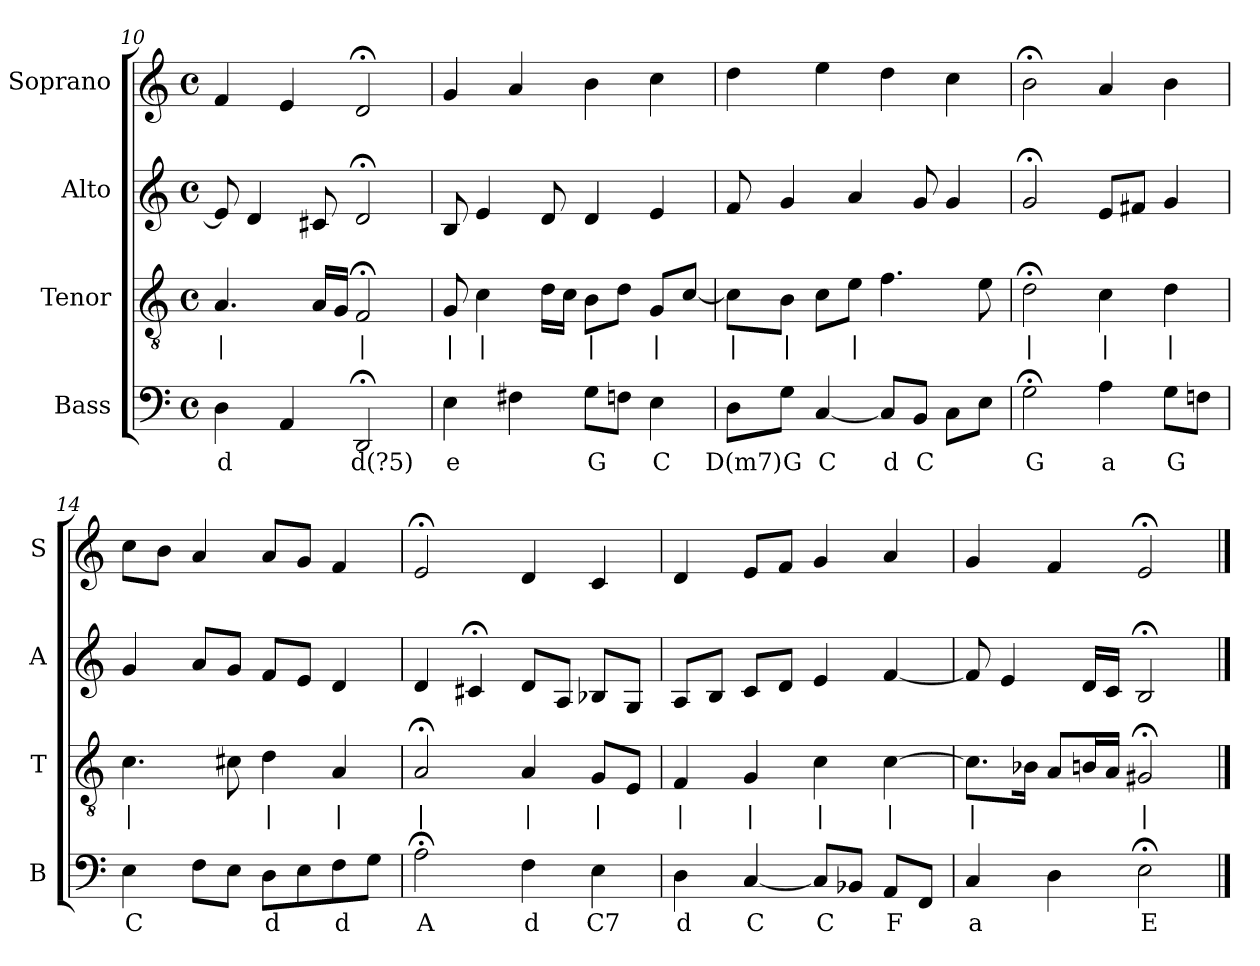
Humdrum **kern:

**kern	**text	**kern	**text	**kern	**kern
*part4	*part4	*part3	*part3	*part2	*part1
*staff4	*staff4	*staff3	*staff3	*staff2	*staff1
*I"Bass	*	*I"Tenor	*	*I"Alto	*I"Soprano
*I'B	*	*I'T	*	*I'A	*I'S
*clefF4	*	*clefGv2	*	*clefG2	*clefG2
*k[]	*	*k[]	*	*k[]	*k[]
*a:	*	*a:	*	*a:	*a:
*M4/4	*	*M4/4	*	*M4/4	*M4/4
*met(c)	*	*met(c)	*	*met(c)	*met(c)
=10	=10	=10	=10	=10	=10
4D	d	4.A	|	8e]	4f
.	.	.	.	4d	.
4AA	.	.	.	.	4e
.	.	16ALL	.	8c#X	.
.	.	16GJJ	.	.	.
2DD;<	d(?5)	2F;<	|	2d;<	2d;<
=11	=11	=11	=11	=11	=11
4E	e	8G	|	8B	4g
.	.	4c	|	4e	.
4F#X	.	.	.	.	4a
.	.	16dLL	.	8d	.
.	.	16cJJ	.	.	.
8GL	G	8BL	|	4d	4b
8FnJ	.	8dJ	.	.	.
4E	C	8GL	|	4e	4cc
.	.	[8cJ	.	.	.
=12	=12	=12	=12	=12	=12
8DL	D(m7)	8cL]	|	8f	4dd
8GJ	G	8BJ	|	4g	.
[4C	C	8cL	.	.	4ee
.	.	8eJ	|	4a	.
8CL]	d	4.f	.	.	4dd
8BBJ	C	.	.	8g	.
8CL	.	.	.	4g	4cc
8EJ	.	8e	.	.	.
=13	=13	=13	=13	=13	=13
2G;<	G	2d;<	|	2g;<	2b;<
4A	a	4c	|	8eL	4a
.	.	.	.	8f#XJ	.
8GL	G	4d	|	4g	4b
8FnJ	.	.	.	.	.
=14	=14	=14	=14	=14	=14
4E	C	4.c	|	4g	8ccL
.	.	.	.	.	8bJ
8FL	.	.	.	8aL	4a
8EJ	.	8c#X	.	8gJ	.
8DL	d	4d	|	8fL	8aL
8E	.	.	.	8eJ	8gJ
8F	d	4A	|	4d	4f
8GJ	.	.	.	.	.
=15	=15	=15	=15	=15	=15
2A;<	A	2A;<	|	4d	2e;<
.	.	.	.	4c#X;<	.
4F	d	4A	|	8dL	4d
.	.	.	.	8AJ	.
4E	C7	8GL	|	8B-XL	4c
.	.	8EJ	.	8GJ	.
=16	=16	=16	=16	=16	=16
4D	d	4F	|	8AL	4d
.	.	.	.	8BJ	.
[4C	C	4G	|	8cL	8eL
.	.	.	.	8dJ	8fJ
8CL]	C	4c	|	4e	4g
8BB-XJ	.	.	.	.	.
8AAL	F	[4c	|	[4f	4a
8FFJ	.	.	.	.	.
=17	=17	=17	=17	=17	=17
4C	a	8.cL]	|	8f]	4g
.	.	.	.	4e	.
.	.	16B-XJk	.	.	.
4D	.	8AL	.	.	4f
.	.	16BnL	.	16dLL	.
.	.	16AJJ	.	16cJJ	.
2E;<	E	2G#X;<	|	2B;<	2e;<
==	==	==	==	==	==
*-	*-	*-	*-	*-	*-
